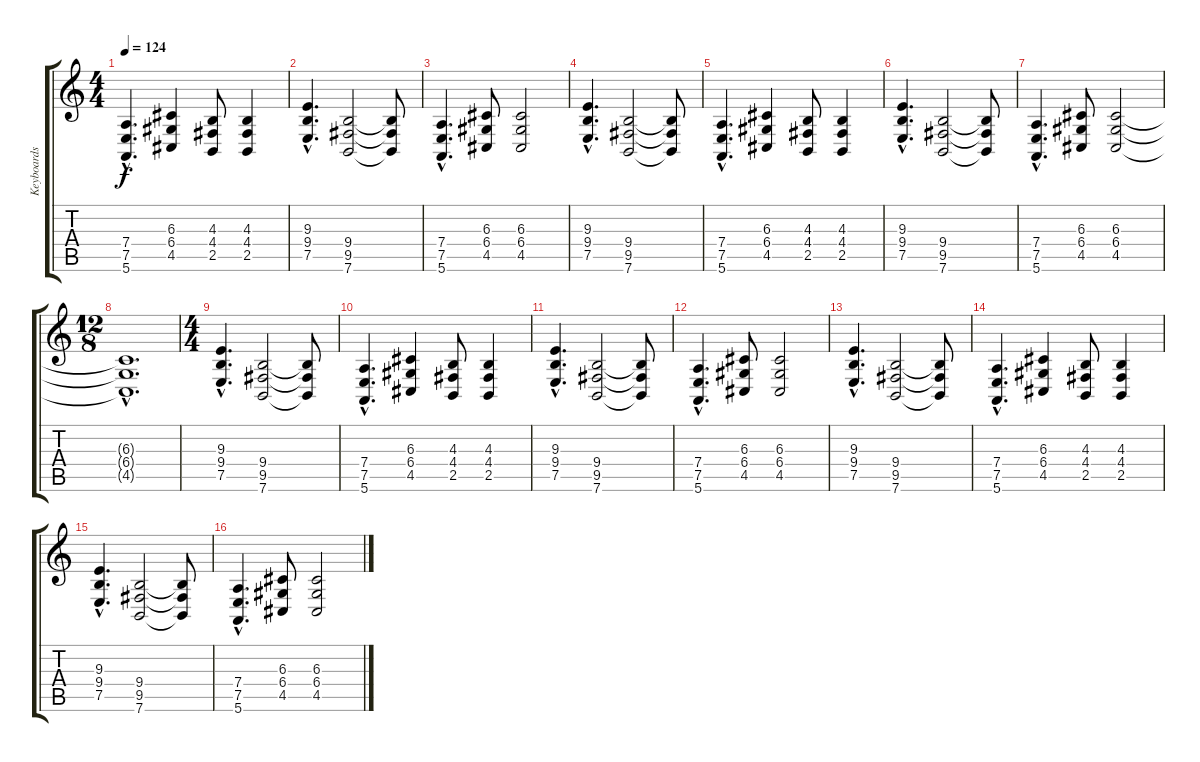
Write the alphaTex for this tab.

\track ("Keyboards" "Keyboards") {instrument lead8bassandlead}
\staff {score tabs}
\tuning (E4 B3 G3 D3 A2 E2) {hide}
\ts (4 4)
\tempo 124
\clef g2
\ks c
(7.4{hac} 7.5{hac} 5.6{hac}).4{d dy f} (6.3 6.4 4.5).4 (4.3 4.4 2.5).8 (4.3 4.4 2.5).4 |
(9.3{hac} 9.4{hac} 7.5{hac}).4{d} (9.4 9.5 7.6).2 (9.4{t} 9.5{t} 7.6{t}).8 |
(7.4{hac} 7.5{hac} 5.6{hac}).4{d} (6.3 6.4 4.5).8 (6.3 6.4 4.5).2 |
(9.3{hac} 9.4{hac} 7.5{hac}).4{d} (9.4 9.5 7.6).2 (9.4{t} 9.5{t} 7.6{t}).8 |
(7.4{hac} 7.5{hac} 5.6{hac}).4{d} (6.3 6.4 4.5).4 (4.3 4.4 2.5).8 (4.3 4.4 2.5).4 |
(9.3{hac} 9.4{hac} 7.5{hac}).4{d} (9.4 9.5 7.6).2 (9.4{t} 9.5{t} 7.6{t}).8 |
(7.4{hac} 7.5{hac} 5.6{hac}).4{d} (6.3 6.4 4.5).8 (6.3 6.4 4.5).2 |
\ts (12 8)
(6.3{hac t} 6.4{hac t} 4.5{hac t}).1{d} |
\ts (4 4)
(9.3{hac} 9.4{hac} 7.5{hac}).4{d instrument lead8bassandlead} (9.4 9.5 7.6).2 (9.4{t} 9.5{t} 7.6{t}).8 |
(7.4{hac} 7.5{hac} 5.6{hac}).4{d} (6.3 6.4 4.5).4 (4.3 4.4 2.5).8 (4.3 4.4 2.5).4 |
(9.3{hac} 9.4{hac} 7.5{hac}).4{d} (9.4 9.5 7.6).2 (9.4{t} 9.5{t} 7.6{t}).8 |
(7.4{hac} 7.5{hac} 5.6{hac}).4{d} (6.3 6.4 4.5).8 (6.3 6.4 4.5).2 |
(9.3{hac} 9.4{hac} 7.5{hac}).4{d} (9.4 9.5 7.6).2 (9.4{t} 9.5{t} 7.6{t}).8 |
(7.4{hac} 7.5{hac} 5.6{hac}).4{d} (6.3 6.4 4.5).4 (4.3 4.4 2.5).8 (4.3 4.4 2.5).4 |
(9.3{hac} 9.4{hac} 7.5{hac}).4{d} (9.4 9.5 7.6).2 (9.4{t} 9.5{t} 7.6{t}).8 |
(7.4{hac} 7.5{hac} 5.6{hac}).4{d} (6.3 6.4 4.5).8 (6.3 6.4 4.5).2{volume 7}
